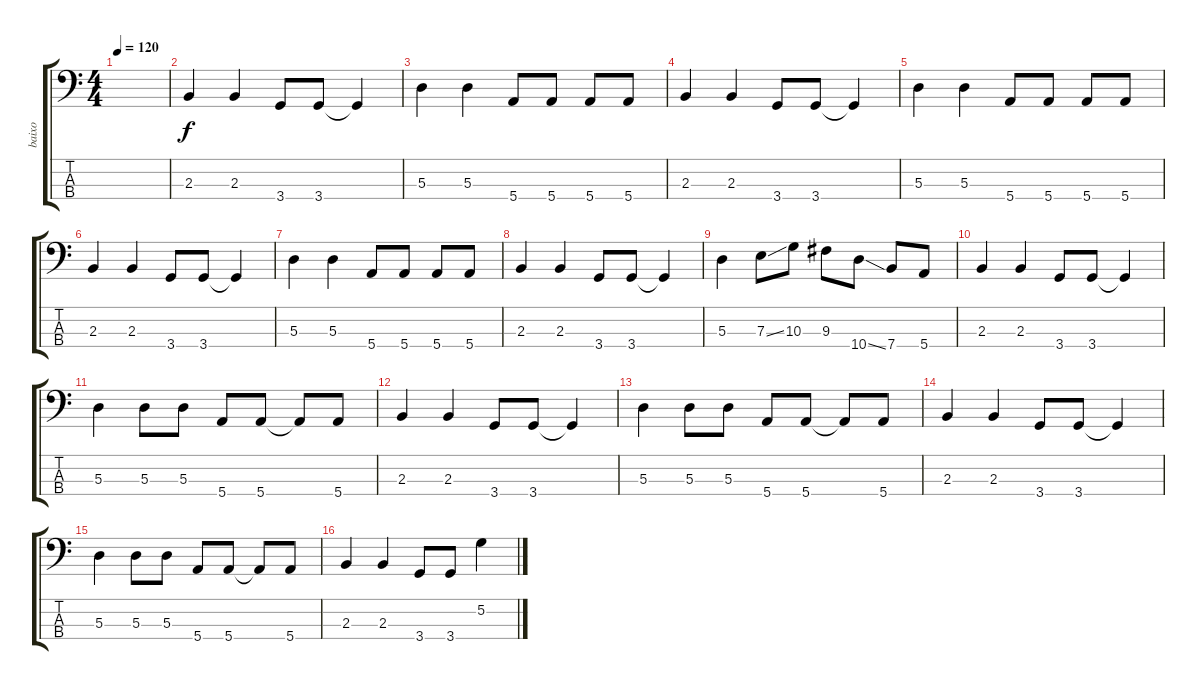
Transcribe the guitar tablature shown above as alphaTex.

\track ("baixo" "baixo") {instrument electricbassfinger}
\staff {score tabs}
\tuning (G2 D2 A1 E1) {hide}
\ts (4 4)
\tempo 120
\clef f4
\ks c
|
2.3.4 2.3.4 3.4.8 3.4.8 3.4{t}.4 |
5.3.4 5.3.4 5.4.8 5.4.8 5.4.8 5.4.8 |
2.3.4 2.3.4 3.4.8 3.4.8 3.4{t}.4 |
5.3.4 5.3.4 5.4.8 5.4.8 5.4.8 5.4.8 |
2.3.4 2.3.4 3.4.8 3.4.8 3.4{t}.4 |
5.3.4 5.3.4 5.4.8 5.4.8 5.4.8 5.4.8 |
2.3.4 2.3.4 3.4.8 3.4.8 3.4{t}.4 |
5.3.4 7.3{ss}.8 10.3.8 9.3.8 10.4{ss}.8 7.4.8 5.4.8 |
2.3.4 2.3.4 3.4.8 3.4.8 3.4{t}.4 |
5.3.4 5.3.8 5.3.8 5.4.8 5.4.8 5.4{t}.8 5.4.8 |
2.3.4 2.3.4 3.4.8 3.4.8 3.4{t}.4 |
5.3.4 5.3.8 5.3.8 5.4.8 5.4.8 5.4{t}.8 5.4.8 |
2.3.4 2.3.4 3.4.8 3.4.8 3.4{t}.4 |
5.3.4 5.3.8 5.3.8 5.4.8 5.4.8 5.4{t}.8 5.4.8 |
2.3.4 2.3.4 3.4.8 3.4.8 5.2.4
